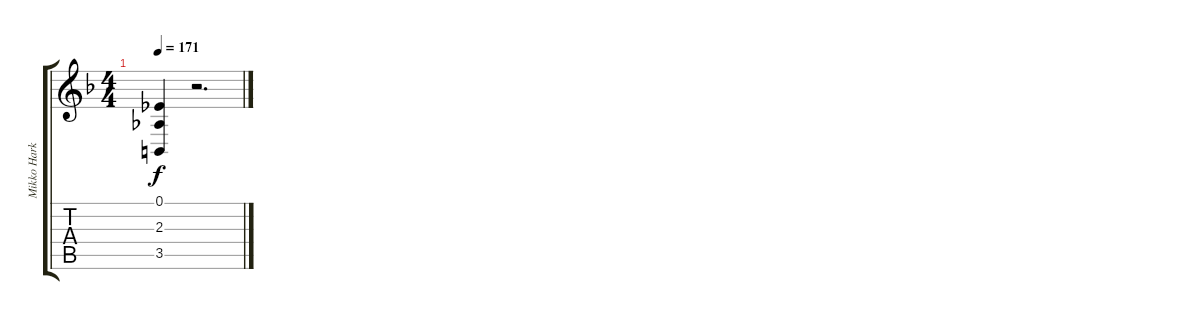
\track ("Mikko Harkin RH" "Mikko Hark") {instrument harpsichord}
\staff {score tabs}
\tuning (Eb4 Bb3 Gb3 Db3 Ab2 Eb2) {hide}
\ts (4 4)
\tempo 171
\clef g2
\ks dminor
(0.1 2.3 3.5).4{dy f} r.2{d}
